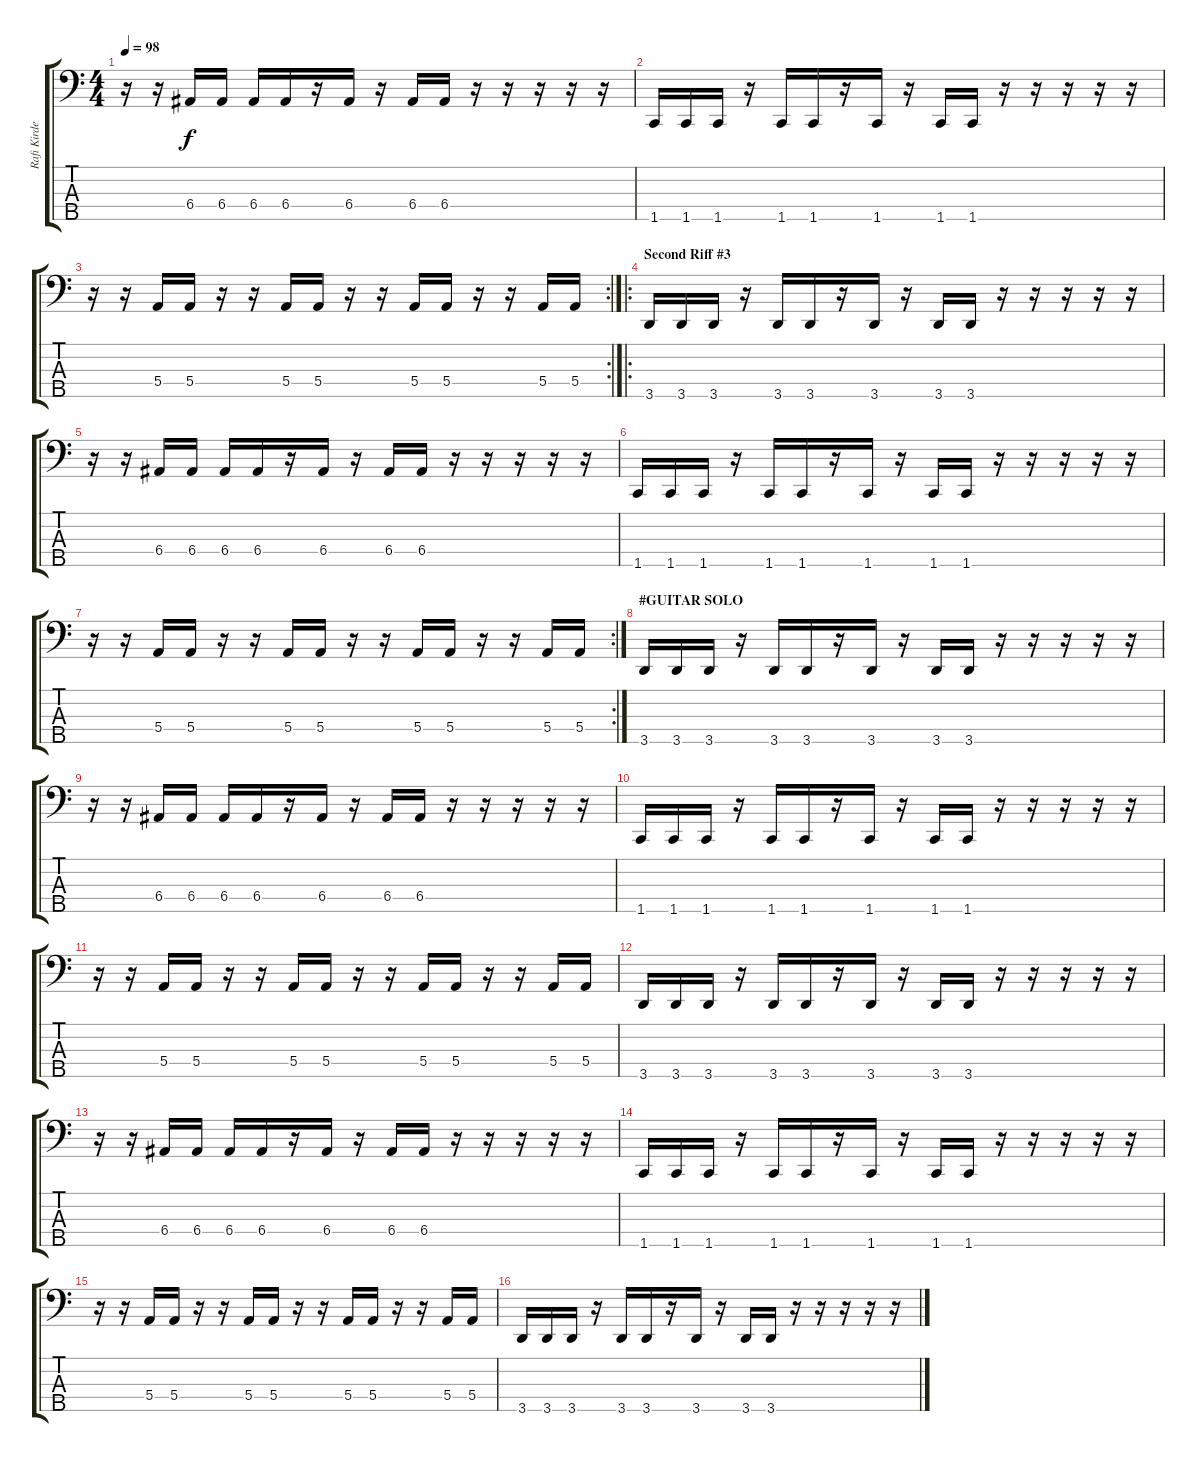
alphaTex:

\track ("Rafi Kirder" "Rafi Kirde") {instrument electricbasspick}
\staff {score tabs}
\tuning (G2 D2 A1 E1 B0) {hide}
\ts (4 4)
\tempo 98
\clef f4
\ks c
r.16{dy f} r.16 6.4.16 6.4.16 6.4.16 6.4.16 r.16 6.4.16 r.16 6.4.16 6.4.16 r.16 r.16 r.16 r.16 r.16 |
1.5.16 1.5.16 1.5.16 r.16 1.5.16 1.5.16 r.16 1.5.16 r.16 1.5.16 1.5.16 r.16 r.16 r.16 r.16 r.16 |
\rc 2
r.16 r.16 5.4.16 5.4.16 r.16 r.16 5.4.16 5.4.16 r.16 r.16 5.4.16 5.4.16 r.16 r.16 5.4.16 5.4.16 |
\ro
\section ("" "Second Riff #3")
3.5.16 3.5.16 3.5.16 r.16 3.5.16 3.5.16 r.16 3.5.16 r.16 3.5.16 3.5.16 r.16 r.16 r.16 r.16 r.16 |
r.16 r.16 6.4.16 6.4.16 6.4.16 6.4.16 r.16 6.4.16 r.16 6.4.16 6.4.16 r.16 r.16 r.16 r.16 r.16 |
1.5.16 1.5.16 1.5.16 r.16 1.5.16 1.5.16 r.16 1.5.16 r.16 1.5.16 1.5.16 r.16 r.16 r.16 r.16 r.16 |
\rc 2
r.16 r.16 5.4.16 5.4.16 r.16 r.16 5.4.16 5.4.16 r.16 r.16 5.4.16 5.4.16 r.16 r.16 5.4.16 5.4.16 |
\section ("" "#GUITAR SOLO")
3.5.16 3.5.16 3.5.16 r.16 3.5.16 3.5.16 r.16 3.5.16 r.16 3.5.16 3.5.16 r.16 r.16 r.16 r.16 r.16 |
r.16 r.16 6.4.16 6.4.16 6.4.16 6.4.16 r.16 6.4.16 r.16 6.4.16 6.4.16 r.16 r.16 r.16 r.16 r.16 |
1.5.16 1.5.16 1.5.16 r.16 1.5.16 1.5.16 r.16 1.5.16 r.16 1.5.16 1.5.16 r.16 r.16 r.16 r.16 r.16 |
r.16 r.16 5.4.16 5.4.16 r.16 r.16 5.4.16 5.4.16 r.16 r.16 5.4.16 5.4.16 r.16 r.16 5.4.16 5.4.16 |
3.5.16 3.5.16 3.5.16 r.16 3.5.16 3.5.16 r.16 3.5.16 r.16 3.5.16 3.5.16 r.16 r.16 r.16 r.16 r.16 |
r.16 r.16 6.4.16 6.4.16 6.4.16 6.4.16 r.16 6.4.16 r.16 6.4.16 6.4.16 r.16 r.16 r.16 r.16 r.16 |
1.5.16 1.5.16 1.5.16 r.16 1.5.16 1.5.16 r.16 1.5.16 r.16 1.5.16 1.5.16 r.16 r.16 r.16 r.16 r.16 |
r.16 r.16 5.4.16 5.4.16 r.16 r.16 5.4.16 5.4.16 r.16 r.16 5.4.16 5.4.16 r.16 r.16 5.4.16 5.4.16 |
3.5.16 3.5.16 3.5.16 r.16 3.5.16 3.5.16 r.16 3.5.16 r.16 3.5.16 3.5.16 r.16 r.16 r.16 r.16 r.16
